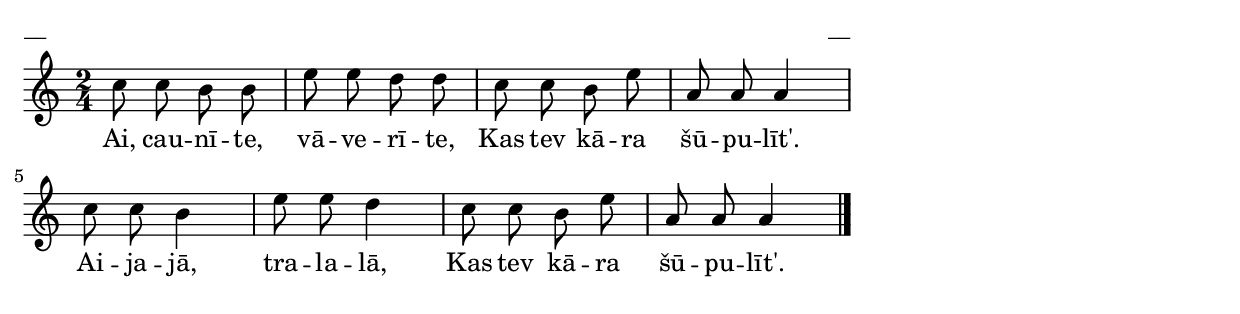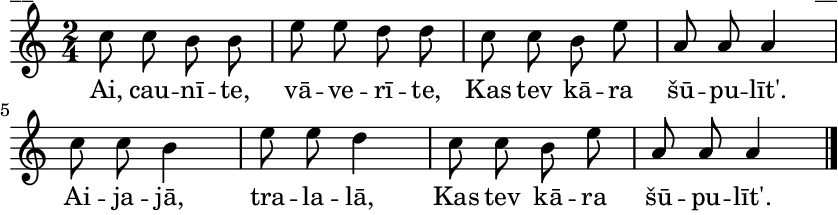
\version "2.13.18"
#(ly:set-option 'crop #t)

%\header {
%    title = "Ai, caunīte, vāverīte"
%}
\paper {
line-width = 14\cm
left-margin = 0.4\cm
between-system-padding = 0.1\cm
between-system-space = 0.1\cm
}
\layout {
indent = #0
ragged-last = ##f
}

voiceA = \relative c' {
\clef "treble"
\key c \major
\time 2/4
c'8 c b b | e8 e d d | c8 c b e | a,8 a a4 | 
c8 c b4 | e8 e d4 | c8 c b e | a,8 a a4
\bar "|."
} 

lyricA = \lyricmode {
Ai, cau -- nī -- te, vā -- ve -- rī -- te,
Kas tev kā -- ra šū -- pu -- līt'. 
Ai -- ja -- jā, tra -- la -- lā, 
Kas tev kā -- ra šū -- pu -- līt'.  
} 

fullScore = <<
\new Staff {
<<
\new Voice = "voiceA" { \oneVoice \autoBeamOff \voiceA }
\new Lyrics \lyricsto "voiceA" \lyricA
>>
}
>>

\score {
\fullScore
\header { piece = "__" opus = "__" }
}
\markup { \with-color #(x11-color 'white) \sans \smaller "__" }
\score {
\unfoldRepeats
\fullScore
\midi {
\context { \Staff \remove "Staff_performer" }
\context { \Voice \consists "Staff_performer" }
}
}


